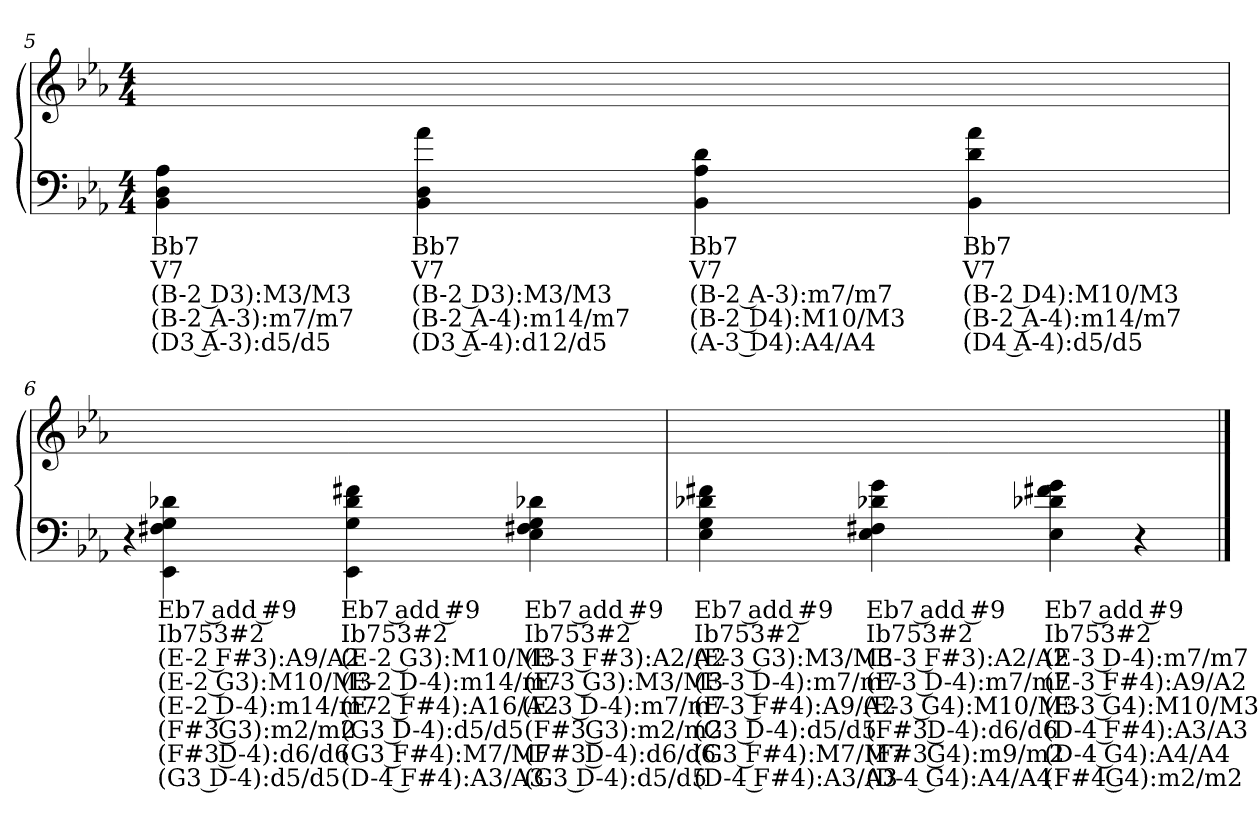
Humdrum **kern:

**kern	**text	**text	**text	**text	**text	**text	**text	**text	**kern
*part2	*part2	*part2	*part2	*part2	*part2	*part2	*part2	*part2	*part1
*staff2	*staff2	*staff2	*staff2	*staff2	*staff2	*staff2	*staff2	*staff2	*staff1
*clefF4	*	*	*	*	*	*	*	*	*clefG2
*k[b-e-a-]	*	*	*	*	*	*	*	*	*k[b-e-a-]
*E-:	*	*	*	*	*	*	*	*	*E-:
*M4/4	*	*	*	*	*	*	*	*	*M4/4
=5	=5	=5	=5	=5	=5	=5	=5	=5	=5
4BB- 4D 4A-	Bb7	V7	(B-2 D3):M3/M3	(B-2 A-3):m7/m7	(D3 A-3):d5/d5	.	.	.	1ryy
4BB- 4D 4a-	Bb7	V7	(B-2 D3):M3/M3	(B-2 A-4):m14/m7	(D3 A-4):d12/d5	.	.	.	.
4BB- 4A- 4d	Bb7	V7	(B-2 A-3):m7/m7	(B-2 D4):M10/M3	(A-3 D4):A4/A4	.	.	.	.
4BB- 4d 4a-	Bb7	V7	(B-2 D4):M10/M3	(B-2 A-4):m14/m7	(D4 A-4):d5/d5	.	.	.	.
=6	=6	=6	=6	=6	=6	=6	=6	=6	=6
4r	.	.	.	.	.	.	.	.	1ryy
4EE- 4F#X 4G 4d-X	Eb7 add #9	Ib753#2	(E-2 F#3):A9/A2	(E-2 G3):M10/M3	(E-2 D-4):m14/m7	(F#3 G3):m2/m2	(F#3 D-4):d6/d6	(G3 D-4):d5/d5	.
4EE- 4G 4d- 4f#X	Eb7 add #9	Ib753#2	(E-2 G3):M10/M3	(E-2 D-4):m14/m7	(E-2 F#4):A16/A2	(G3 D-4):d5/d5	(G3 F#4):M7/M7	(D-4 F#4):A3/A3	.
4E- 4F#X 4G 4d-X	Eb7 add #9	Ib753#2	(E-3 F#3):A2/A2	(E-3 G3):M3/M3	(E-3 D-4):m7/m7	(F#3 G3):m2/m2	(F#3 D-4):d6/d6	(G3 D-4):d5/d5	.
=7	=7	=7	=7	=7	=7	=7	=7	=7	=7
4E- 4G 4d-X 4f#X	Eb7 add #9	Ib753#2	(E-3 G3):M3/M3	(E-3 D-4):m7/m7	(E-3 F#4):A9/A2	(G3 D-4):d5/d5	(G3 F#4):M7/M7	(D-4 F#4):A3/A3	1ryy
4E- 4F#X 4d-X 4g	Eb7 add #9	Ib753#2	(E-3 F#3):A2/A2	(E-3 D-4):m7/m7	(E-3 G4):M10/M3	(F#3 D-4):d6/d6	(F#3 G4):m9/m2	(D-4 G4):A4/A4	.
4E- 4d-X 4f#X 4g	Eb7 add #9	Ib753#2	(E-3 D-4):m7/m7	(E-3 F#4):A9/A2	(E-3 G4):M10/M3	(D-4 F#4):A3/A3	(D-4 G4):A4/A4	(F#4 G4):m2/m2	.
4r	.	.	.	.	.	.	.	.	.
==	==	==	==	==	==	==	==	==	==
*-	*-	*-	*-	*-	*-	*-	*-	*-	*-
